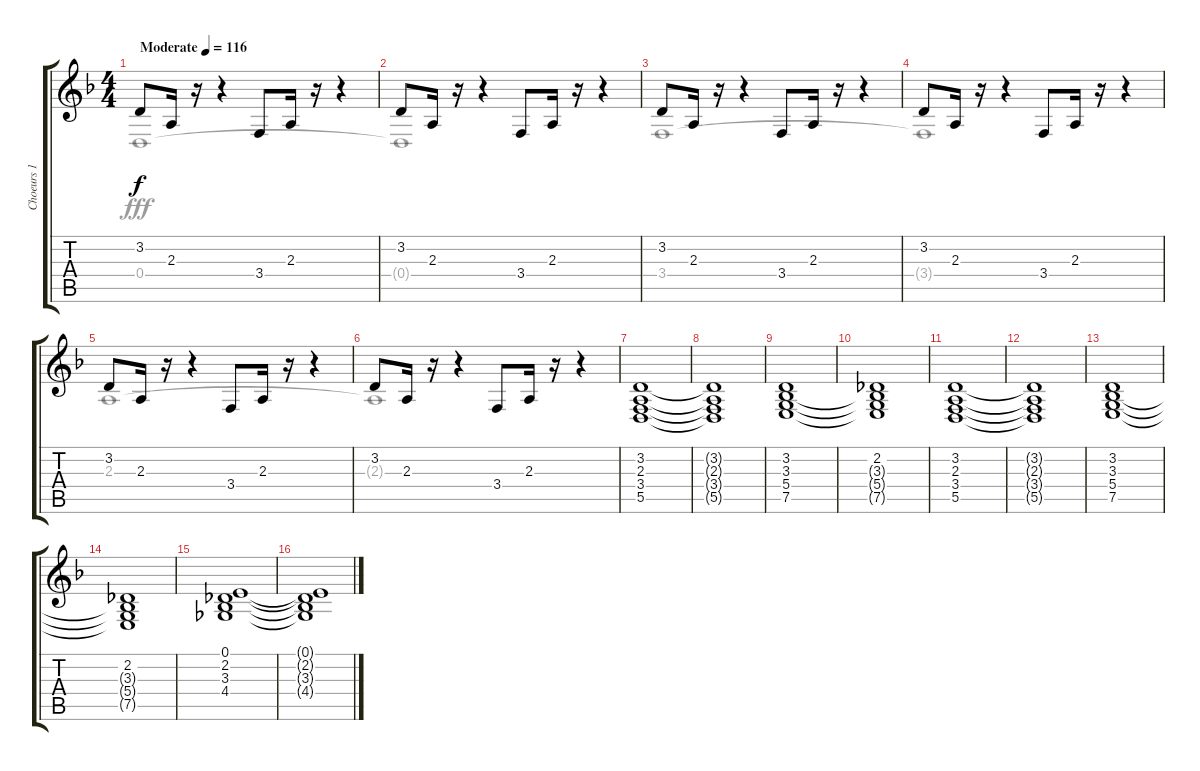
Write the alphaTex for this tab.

\track ("Choeurs 1" "Choeurs 1") {instrument pad4choir}
\staff {score tabs}
\tuning (E4 B3 G3 D3 A2 E2) {hide}
\voice
\ts (4 4)
\tempo (116 "Moderate")
\clef g2
\ks f
3.2.8{dy f instrument pad4choir} 2.3.16 r.16 r.4 3.4.8 2.3.16 r.16 r.4 |
3.2.8 2.3.16 r.16 r.4 3.4.8 2.3.16 r.16 r.4 |
3.2.8 2.3.16 r.16 r.4 3.4.8 2.3.16 r.16 r.4 |
3.2.8 2.3.16 r.16 r.4 3.4.8 2.3.16 r.16 r.4 |
3.2.8 2.3.16 r.16 r.4 3.4.8 2.3.16 r.16 r.4 |
3.2.8 2.3.16 r.16 r.4 3.4.8 2.3.16 r.16 r.4 |
(3.2 2.3 3.4 5.5).1 |
(3.2{t} 2.3{t} 3.4{t} 5.5{t}).1 |
(3.2 3.3 5.4 7.5).1 |
(2.2 3.3{t} 5.4{t} 7.5{t}).1 |
(3.2 2.3 3.4 5.5).1 |
(3.2{t} 2.3{t} 3.4{t} 5.5{t}).1 |
(3.2 3.3 5.4 7.5).1 |
(2.2 3.3{t} 5.4{t} 7.5{t}).1 |
(0.1 2.2 3.3 4.4).1 |
(0.1{t} 2.2{t} 3.3{t} 4.4{t}).1
\voice
\clef g2
\ottava regular
\simile none
\ks f
0.4.1{dy fff} |
0.4{t}.1 |
3.4.1 |
3.4{t}.1 |
2.3.1 |
2.3{t}.1 |
|
|
|
|
|
|
|
|
|
